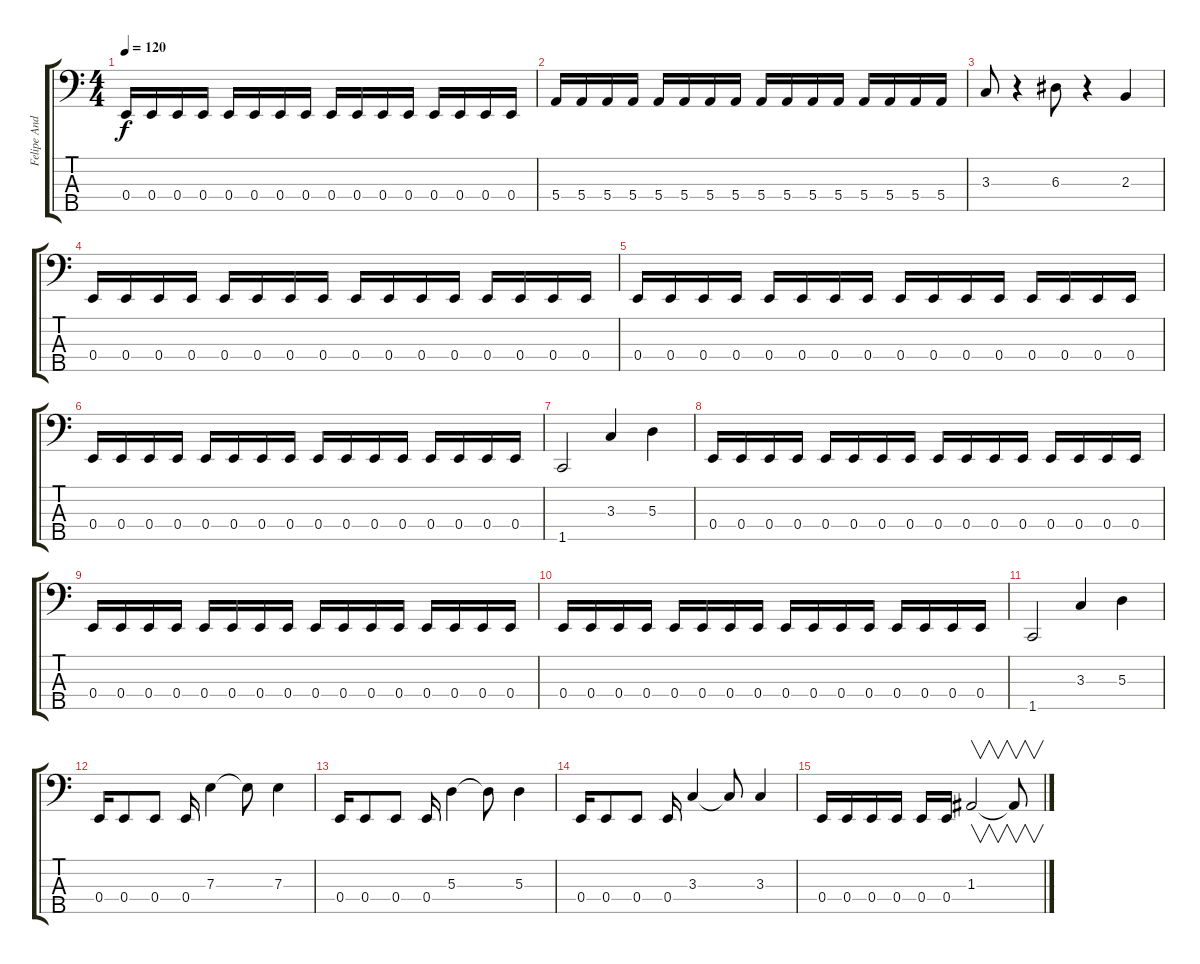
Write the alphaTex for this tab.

\track ("Felipe Andreolli" "Felipe And") {instrument electricbassfinger}
\staff {score tabs}
\tuning (G2 D2 A1 E1 B0) {hide}
\ts (4 4)
\tempo 120
\clef f4
\ks c
0.4.16{dy f} 0.4.16 0.4.16 0.4.16 0.4.16 0.4.16 0.4.16 0.4.16 0.4.16 0.4.16 0.4.16 0.4.16 0.4.16 0.4.16 0.4.16 0.4.16 |
5.4.16 5.4.16 5.4.16 5.4.16 5.4.16 5.4.16 5.4.16 5.4.16 5.4.16 5.4.16 5.4.16 5.4.16 5.4.16 5.4.16 5.4.16 5.4.16 |
3.3.8 r.4 6.3.8 r.4 2.3.4 |
0.4.16 0.4.16 0.4.16 0.4.16 0.4.16 0.4.16 0.4.16 0.4.16 0.4.16 0.4.16 0.4.16 0.4.16 0.4.16 0.4.16 0.4.16 0.4.16 |
0.4.16 0.4.16 0.4.16 0.4.16 0.4.16 0.4.16 0.4.16 0.4.16 0.4.16 0.4.16 0.4.16 0.4.16 0.4.16 0.4.16 0.4.16 0.4.16 |
0.4.16 0.4.16 0.4.16 0.4.16 0.4.16 0.4.16 0.4.16 0.4.16 0.4.16 0.4.16 0.4.16 0.4.16 0.4.16 0.4.16 0.4.16 0.4.16 |
1.5.2 3.3.4 5.3.4 |
0.4.16 0.4.16 0.4.16 0.4.16 0.4.16 0.4.16 0.4.16 0.4.16 0.4.16 0.4.16 0.4.16 0.4.16 0.4.16 0.4.16 0.4.16 0.4.16 |
0.4.16 0.4.16 0.4.16 0.4.16 0.4.16 0.4.16 0.4.16 0.4.16 0.4.16 0.4.16 0.4.16 0.4.16 0.4.16 0.4.16 0.4.16 0.4.16 |
0.4.16 0.4.16 0.4.16 0.4.16 0.4.16 0.4.16 0.4.16 0.4.16 0.4.16 0.4.16 0.4.16 0.4.16 0.4.16 0.4.16 0.4.16 0.4.16 |
1.5.2 3.3.4 5.3.4 |
0.4.16 0.4.8 0.4.8 0.4.16 7.3.4 7.3{t}.8 7.3.4 |
0.4.16 0.4.8 0.4.8 0.4.16 5.3.4 5.3{t}.8 5.3.4 |
0.4.16 0.4.8 0.4.8 0.4.16 3.3.4 3.3{t}.8 3.3.4 |
0.4.16 0.4.16 0.4.16 0.4.16 0.4.16 0.4.16 1.3.2{v} 1.3{t}.8{v}
